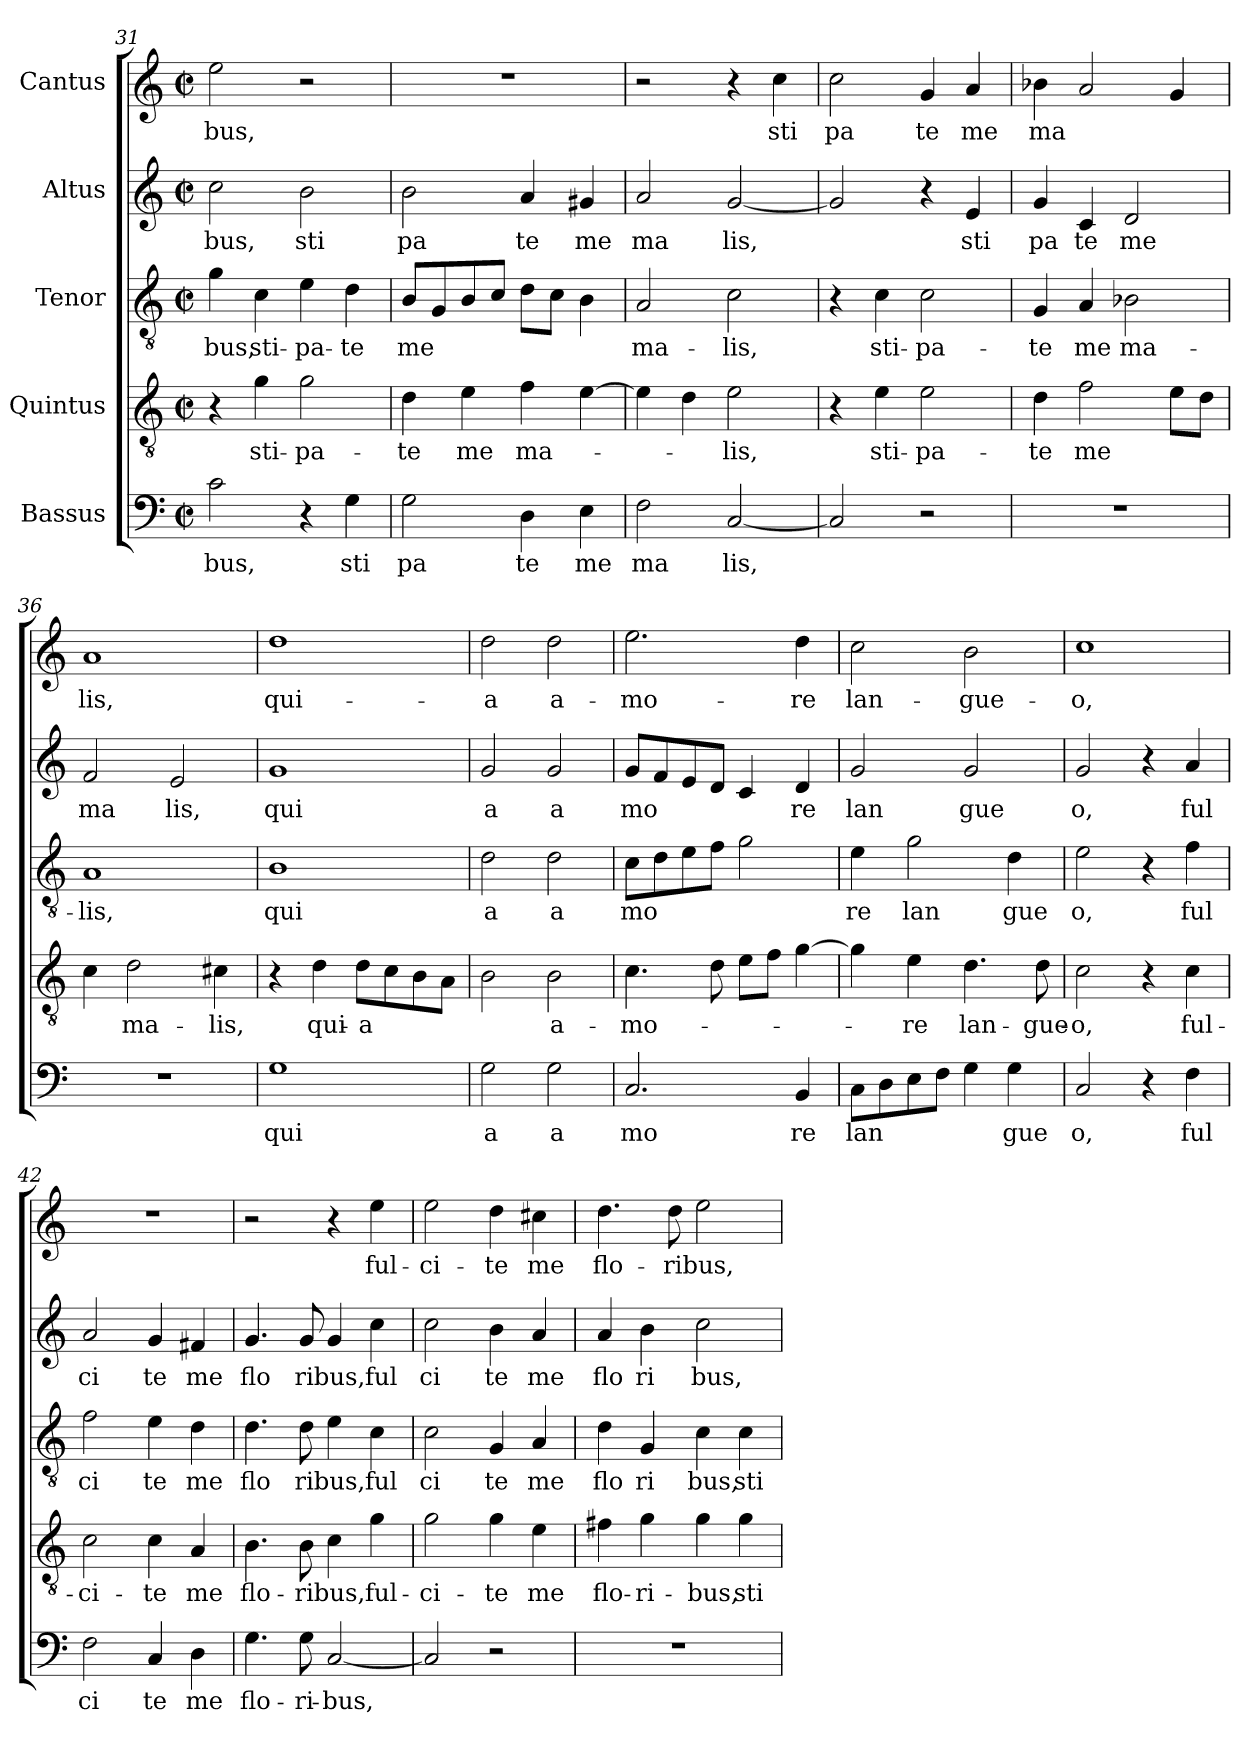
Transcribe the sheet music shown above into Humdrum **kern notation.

**kern	**text	**kern	**text	**kern	**text	**kern	**text	**kern	**text
*part5	*part5	*part4	*part4	*part3	*part3	*part2	*part2	*part1	*part1
*staff5	*staff5	*staff4	*staff4	*staff3	*staff3	*staff2	*staff2	*staff1	*staff1
*I"Bassus	*	*I"Quintus	*	*I"Tenor	*	*I"Altus	*	*I"Cantus	*
!!LO:LB:g=z
*clefF4	*	*clefGv2	*	*clefGv2	*	*clefG2	*	*clefG2	*
*M2/2	*	*M2/2	*	*M2/2	*	*M2/2	*	*M2/2	*
*met(c|)	*	*met(c|)	*	*met(c|)	*	*met(c|)	*	*met(c|)	*
=31	=31	=31	=31	=31	=31	=31	=31	=31	=31
!	!LO:LY:b:cj	!	!	!	!LO:LY:b:cj	!	!LO:LY:b:cj	!	!LO:LY:b:cj
2c\	-bus,	4r	.	4g\	bus,	2cc\	bus,	2ee\	-bus,
!	!	!	!LO:LY:b:cj	!	!LO:LY:b:cj	!	!	!	!
.	.	4g\	sti-	4c\	sti-	.	.	.	.
!	!	!	!LO:LY:b:cj	!	!LO:LY:b:cj	!	!LO:LY:b:cj	!	!
4r	.	2g\	-pa-	4e\	-pa-	2b\	sti	2r	.
!	!LO:LY:b:cj	!	!	!	!LO:LY:b:cj	!	!	!	!
4G\	sti	.	.	4d\	-te	.	.	.	.
=32	=32	=32	=32	=32	=32	=32	=32	=32	=32
!	!LO:LY:b:cj	!	!LO:LY:b:cj	!	!LO:LY:b	!	!LO:LY:b:cj	!	!
2G\	pa	4d\	-te	8B/L	me	2b\	pa	1r	.
.	.	.	.	8G/	.	.	.	.	.
!	!	!	!LO:LY:b:cj	!	!	!	!	!	!
.	.	4e\	me	8B/	.	.	.	.	.
.	.	.	.	8c/J	.	.	.	.	.
!	!LO:LY:b:cj	!	!LO:LY:b	!	!	!	!LO:LY:b:cj	!	!
4D\	te	4f\	ma-	8d\L	.	4a/	te	.	.
.	.	.	.	8c\J	.	.	.	.	.
!	!LO:LY:b:cj	!	!	!	!	!	!LO:LY:b:cj	!	!
4E\	me	[>4e\	.	4B\	.	4g#/	me	.	.
=33	=33	=33	=33	=33	=33	=33	=33	=33	=33
!	!LO:LY:b:cj	!	!	!	!LO:LY:b:cj	!	!LO:LY:b:cj	!	!
2F\	ma	4e\]	.	2A/	ma-	2a/	ma	2r	.
.	.	4d\	.	.	.	.	.	.	.
!	!LO:LY:b	!	!LO:LY:b:cj	!	!LO:LY:b:cj	!	!LO:LY:b	!	!
[<2C/	lis,	2e\	-lis,	2c\	-lis,	[<2g/	lis,	4r	.
!	!	!	!	!	!	!	!	!	!LO:LY:b:cj
.	.	.	.	.	.	.	.	4cc\	sti
=34	=34	=34	=34	=34	=34	=34	=34	=34	=34
!	!	!	!	!	!	!	!	!	!LO:LY:b:cj
2C/]	.	4r	.	4r	.	2g/]	.	2cc\	pa
!	!	!	!LO:LY:b:cj	!	!LO:LY:b:cj	!	!	!	!
.	.	4e\	sti-	4c\	sti-	.	.	.	.
!	!	!	!LO:LY:b:cj	!	!LO:LY:b:cj	!	!	!	!LO:LY:b:cj
2r	.	2e\	-pa-	2c\	-pa-	4r	.	4g/	te
!	!	!	!	!	!	!	!LO:LY:b:cj	!	!LO:LY:b:cj
.	.	.	.	.	.	4e/	sti	4a/	me
=35	=35	=35	=35	=35	=35	=35	=35	=35	=35
!	!	!	!LO:LY:b:cj	!	!LO:LY:b:cj	!	!LO:LY:b:cj	!	!LO:LY:b
1r	.	4d\	-te	4G/	-te	4g/	pa	4b-X\	ma
!	!	!	!LO:LY:b	!	!LO:LY:b:cj	!	!LO:LY:b:cj	!	!
.	.	2f\	me	4A/	me	4c/	te	2a/	.
!	!	!	!	!	!LO:LY:b:cj	!	!LO:LY:b:cj	!	!
.	.	.	.	2B-X\	ma-	2d/	me	.	.
.	.	8e\L	.	.	.	.	.	4g/	.
.	.	8d\J	.	.	.	.	.	.	.
=36	=36	=36	=36	=36	=36	=36	=36	=36	=36
!	!	!	!	!	!LO:LY:b:cj	!	!LO:LY:b:cj	!	!LO:LY:b:cj
1r	.	4c\	.	1A	-lis,	2f/	ma	1a	lis,
!	!	!	!LO:LY:b:cj	!	!	!	!	!	!
.	.	2d\	ma-	.	.	.	.	.	.
!	!	!	!	!	!	!	!LO:LY:b:cj	!	!
.	.	.	.	.	.	2e/	lis,	.	.
!	!	!	!LO:LY:b:cj	!	!	!	!	!	!
.	.	4c#X\	-lis,	.	.	.	.	.	.
!!LO:PB:g=z
=37	=37	=37	=37	=37	=37	=37	=37	=37	=37
!	!LO:LY:b:cj	!	!	!	!LO:LY:b:cj	!	!LO:LY:b:cj	!	!LO:LY:b:cj
1G	qui	4r	.	1B	qui	1g	qui	1dd	qui-
!	!	!	!LO:LY:b:cj	!	!	!	!	!	!
.	.	4d\	qui-	.	.	.	.	.	.
!	!	!	!LO:LY:b:cj	!	!	!	!	!	!
.	.	8d\L	-a	.	.	.	.	.	.
.	.	8c\	.	.	.	.	.	.	.
.	.	8B\	.	.	.	.	.	.	.
.	.	8A\J	.	.	.	.	.	.	.
=38	=38	=38	=38	=38	=38	=38	=38	=38	=38
!	!LO:LY:b:cj	!	!	!	!LO:LY:b:cj	!	!LO:LY:b:cj	!	!LO:LY:b:cj
2G\	a	2B\	.	2d\	a	2g/	a	2dd\	-a
!	!LO:LY:b:cj	!	!LO:LY:b:cj	!	!LO:LY:b:cj	!	!LO:LY:b:cj	!	!LO:LY:b:cj
2G\	a	2B\	a-	2d\	a	2g/	a	2dd\	a-
=39	=39	=39	=39	=39	=39	=39	=39	=39	=39
!	!LO:LY:b:cj	!	!LO:LY:b	!	!LO:LY:b	!	!LO:LY:b	!	!LO:LY:b:cj
2.C/	mo	4.c\	-mo-	8c\L	mo	8g/L	mo	2.ee\	-mo-
.	.	.	.	8d\	.	8f/	.	.	.
.	.	.	.	8e\	.	8e/	.	.	.
.	.	8d\	.	8f\J	.	8d/J	.	.	.
.	.	8e\L	.	2g\	.	4c/	.	.	.
.	.	8f\J	.	.	.	.	.	.	.
!	!LO:LY:b:cj	!	!	!	!	!	!LO:LY:b:cj	!	!LO:LY:b:cj
4BB/	re	[>4g\	.	.	.	4d/	re	4dd\	-re
=40	=40	=40	=40	=40	=40	=40	=40	=40	=40
!	!LO:LY:b	!	!	!	!LO:LY:b:cj	!	!LO:LY:b:cj	!	!LO:LY:b:cj
8C\L	lan	4g\]	.	4e\	re	2g/	lan	2cc\	lan-
8D\	.	.	.	.	.	.	.	.	.
!	!	!	!LO:LY:b:cj	!	!LO:LY:b:cj	!	!	!	!
8E\	.	4e\	-re	2g\	lan	.	.	.	.
8F\J	.	.	.	.	.	.	.	.	.
!	!	!	!LO:LY:b:cj	!	!	!	!LO:LY:b:cj	!	!LO:LY:b:cj
4G\	.	4.d\	lan-	.	.	2g/	gue	2b\	-gue-
!	!LO:LY:b:cj	!	!	!	!LO:LY:b:cj	!	!	!	!
4G\	gue	.	.	4d\	gue	.	.	.	.
!	!	!	!LO:LY:b:cj	!	!	!	!	!	!
.	.	8d\	-gue-	.	.	.	.	.	.
=41	=41	=41	=41	=41	=41	=41	=41	=41	=41
!	!LO:LY:b:cj	!	!LO:LY:b:cj	!	!LO:LY:b:cj	!	!LO:LY:b:cj	!	!LO:LY:b:cj
2C/	o,	2c\	-o,	2e\	o,	2g/	o,	1cc	-o,
4r	.	4r	.	4r	.	4r	.	.	.
!	!LO:LY:b:cj	!	!LO:LY:b:cj	!	!LO:LY:b:cj	!	!LO:LY:b:cj	!	!
4F\	ful	4c\	ful-	4f\	ful	4a/	ful	.	.
=42	=42	=42	=42	=42	=42	=42	=42	=42	=42
!	!LO:LY:b:cj	!	!LO:LY:b:cj	!	!LO:LY:b:cj	!	!LO:LY:b:cj	!	!
2F\	ci	2c\	-ci-	2f\	ci	2a/	ci	1r	.
!	!LO:LY:b:cj	!	!LO:LY:b:cj	!	!LO:LY:b:cj	!	!LO:LY:b:cj	!	!
4C/	te	4c\	-te	4e\	te	4g/	te	.	.
!	!LO:LY:b:cj	!	!LO:LY:b:cj	!	!LO:LY:b:cj	!	!LO:LY:b:cj	!	!
4D\	me	4A/	me	4d\	me	4f#X/	me	.	.
!!LO:LB:g=z
=43	=43	=43	=43	=43	=43	=43	=43	=43	=43
!	!LO:LY:b:cj	!	!LO:LY:b:cj	!	!LO:LY:b:cj	!	!LO:LY:b:cj	!	!
4.G\	flo-	4.B\	flo-	4.d\	flo	4.g/	flo	2r	.
!	!LO:LY:b:cj	!	!LO:LY:b	!	!LO:LY:b	!	!LO:LY:b	!	!
8G\	-ri-	8B\	-ribus,	8d\	ribus,	8g/	ribus,	.	.
!	!LO:LY:b	!	!	!	!	!	!	!	!
[<2C/	-bus,	4c\	.	4e\	.	4g/	.	4r	.
!	!	!	!LO:LY:b:cj	!	!LO:LY:b:cj	!	!LO:LY:b:cj	!	!LO:LY:b:cj
.	.	4g\	ful-	4c\	ful	4cc\	ful	4ee\	ful-
=44	=44	=44	=44	=44	=44	=44	=44	=44	=44
!	!	!	!LO:LY:b:cj	!	!LO:LY:b:cj	!	!LO:LY:b:cj	!	!LO:LY:b:cj
2C/]	.	2g\	-ci-	2c\	ci	2cc\	ci	2ee\	-ci-
!	!	!	!LO:LY:b:cj	!	!LO:LY:b:cj	!	!LO:LY:b:cj	!	!LO:LY:b:cj
2r	.	4g\	-te	4G/	te	4b\	te	4dd\	-te
!	!	!	!LO:LY:b:cj	!	!LO:LY:b:cj	!	!LO:LY:b:cj	!	!LO:LY:b:cj
.	.	4e\	me	4A/	me	4a/	me	4cc#X\	me
=45	=45	=45	=45	=45	=45	=45	=45	=45	=45
!	!	!	!LO:LY:b:cj	!	!LO:LY:b:cj	!	!LO:LY:b:cj	!	!LO:LY:b:cj
1r	.	4f#X\	flo-	4d\	flo	4a/	flo	4.dd\	flo-
!	!	!	!LO:LY:b:cj	!	!LO:LY:b:cj	!	!LO:LY:b:cj	!	!
.	.	4g\	-ri-	4G/	ri	4b\	ri	.	.
!	!	!	!	!	!	!	!	!	!LO:LY:b
.	.	.	.	.	.	.	.	8dd\	-ribus,
!	!	!	!LO:LY:b:cj	!	!LO:LY:b:cj	!	!LO:LY:b:cj	!	!
.	.	4g\	-bus,	4c\	bus,	2cc\	bus,	2ee\	.
!	!	!	!LO:LY:b:cj	!	!LO:LY:b:cj	!	!	!	!
.	.	4g\	sti-	4c\	sti	.	.	.	.
=	=	=	=	=	=	=	=	=	=
*-	*-	*-	*-	*-	*-	*-	*-	*-	*-
